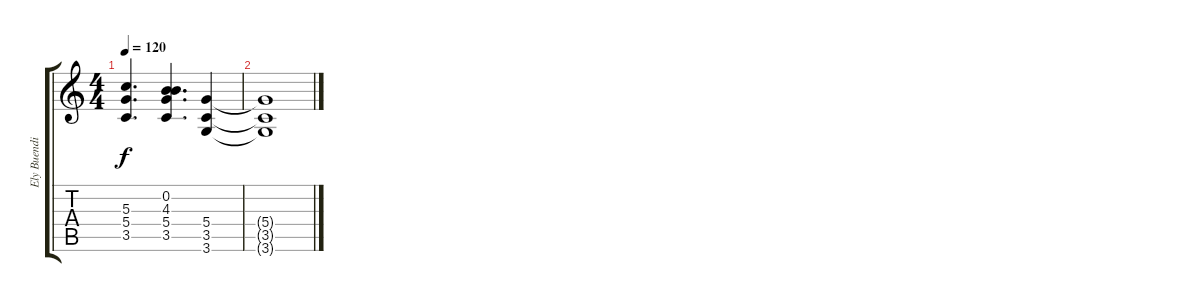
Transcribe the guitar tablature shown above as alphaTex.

\track ("Ely Buendia/Overdub" "Ely Buendi") {instrument overdrivenguitar}
\staff {score tabs}
\tuning (E4 B3 G3 D3 A2 E2) {hide}
\ts (4 4)
\tempo 120
\clef g2
\ks c
(5.3 5.4 3.5).4{d dy f} (0.2 4.3 5.4 3.5).4{d} (5.4 3.5 3.6).4 |
(5.4{t} 3.5{t} 3.6{t}).1
